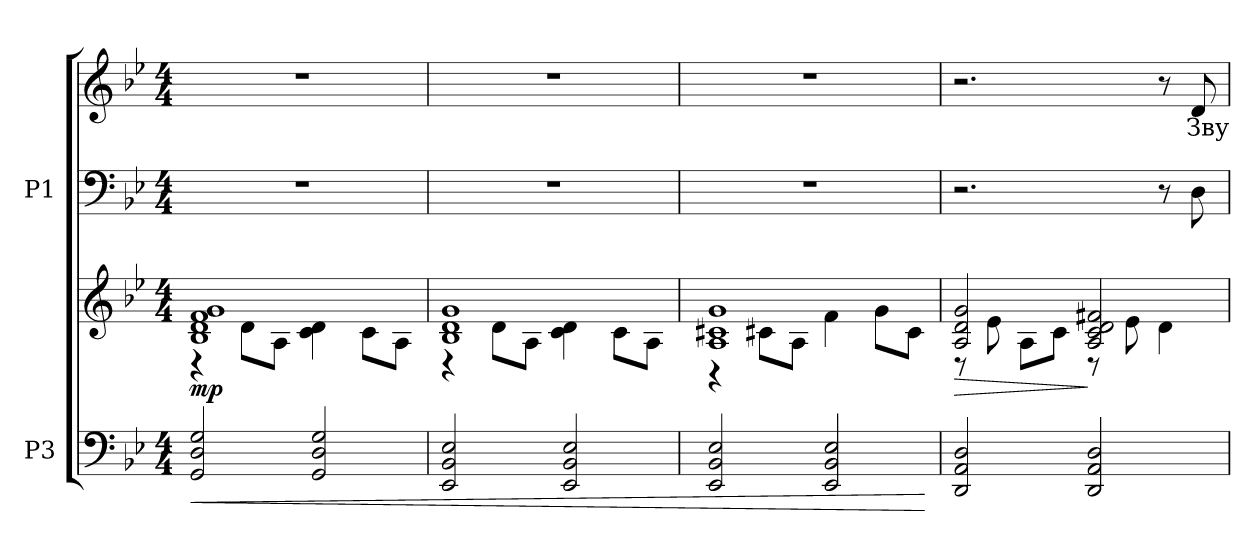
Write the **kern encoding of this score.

**kern	**kern	**dynam	**kern	**kern	**text
*part2	*part2	*part2	*part1	*part1	*part1
*staff4	*staff3	*staff3/4	*staff2	*staff1	*staff1
*I"P3	*	*	*I"P1	*	*
!!LO:PB:g=z
*clefF4	*clefG2	*	*clefF4	*clefG2	*
*k[b-e-]	*k[b-e-]	*	*k[b-e-]	*k[b-e-]	*
*g:	*g:	*	*g:	*g:	*
*M4/4	*M4/4	*	*M4/4	*M4/4	*
*MM80	*MM80	*	*MM80	*MM80	*
=1	=1	=1	=1	=1	=1
!	!LO:TX:a:i:t=Тревожно	!	!	!	!
!	!	!LO:HP:b=2	!	!	!
*	*^	*	*	*	*
2GGi/ 2Di 2Gi	1B-i 1di 1fi 1gi	4r	< mp	1r	1r	.
.	.	8di\L	.	.	.	.
.	.	8Ai\J	.	.	.	.
2GGi/ 2Di 2Gi	.	4ci\ 4di	.	.	.	.
.	.	8ci\L	.	.	.	.
.	.	8Ai\J	.	.	.	.
=2	=2	=2	=2	=2	=2	=2
2EE-i/ 2BB-i 2E-i	1B-i 1di 1gi	4r	.	1r	1r	.
.	.	8di\L	.	.	.	.
.	.	8Ai\J	.	.	.	.
2EE-i/ 2BB-i 2E-i	.	4ci\ 4di	.	.	.	.
.	.	8ci\L	.	.	.	.
.	.	8Ai\J	.	.	.	.
=3	=3	=3	=3	=3	=3	=3
2EE-i/ 2BB-i 2E-i	1Ai 1c#Xi 1gi	4r	.	1r	1r	.
.	.	8c#Xi\L	.	.	.	.
.	.	8Ai\J	.	.	.	.
2EE-i/ 2BB-i 2E-i	.	4fi\	.	.	.	.
.	.	8gi\L	.	.	.	.
.	.	8c#i\J	.	.	.	.
*	*v	*v	*	*	*	*
.	.	[	.	.	.
=4	=4	=4	=4	=4	=4
!	!	!LO:HP:b	!	!	!
*	*^	*	*	*	*
2DDi/ 2AAi 2Di	2Ai/ 2di 2gi	8r	>	2.r	2.r	.
.	.	8e-i\	.	.	.	.
.	.	8Ai\L	.	.	.	.
.	.	8ci\J	.	.	.	.
2DDi/ 2AAi 2Di	2Ai/ 2ci 2di 2f#Xi	8r	]	.	.	.
.	.	8e-i\	.	.	.	.
.	.	4di\	.	8r	8r	.
!	!	!	!	!	!	!LO:LY:b:color=#000000
.	.	.	.	8Di\	8di/	Зву-
*	*v	*v	*	*	*	*
=	=	=	=	=	=
*-	*-	*-	*-	*-	*-
